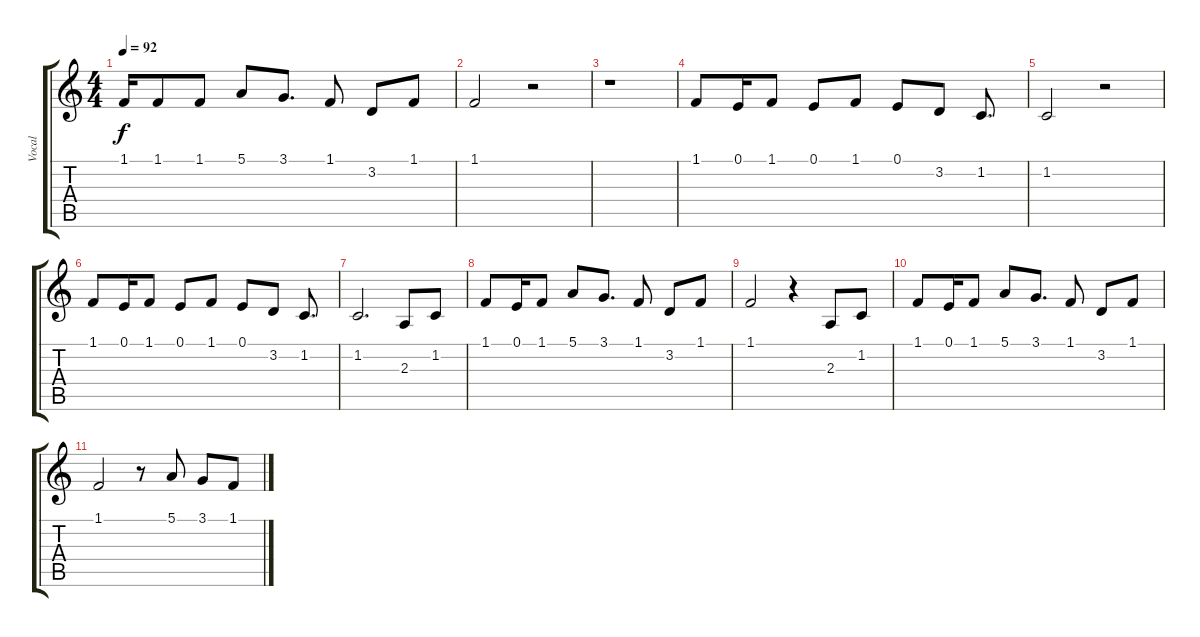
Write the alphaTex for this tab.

\track ("Vocal" "Vocal") {instrument flute}
\staff {score tabs}
\tuning (E4 B3 G3 D3 A2 E2) {hide}
\ts (4 4)
\tempo 92
\clef g2
\ks c
1.1.16{dy f} 1.1.8 1.1.8 5.1.8 3.1.8{d} 1.1.8 3.2.8 1.1.8 |
1.1.2 r.2 |
r.1 |
1.1.8 0.1.16 1.1.8 0.1.8 1.1.8 0.1.8 3.2.8 1.2.8{d} |
1.2.2 r.2 |
1.1.8 0.1.16 1.1.8 0.1.8 1.1.8 0.1.8 3.2.8 1.2.8{d} |
1.2.2{d} 2.3.8 1.2.8 |
1.1.8 0.1.16 1.1.8 5.1.8 3.1.8{d} 1.1.8 3.2.8 1.1.8 |
1.1.2 r.4 2.3.8 1.2.8 |
1.1.8 0.1.16 1.1.8 5.1.8 3.1.8{d} 1.1.8 3.2.8 1.1.8 |
1.1.2 r.8 5.1.8 3.1.8 1.1.8
